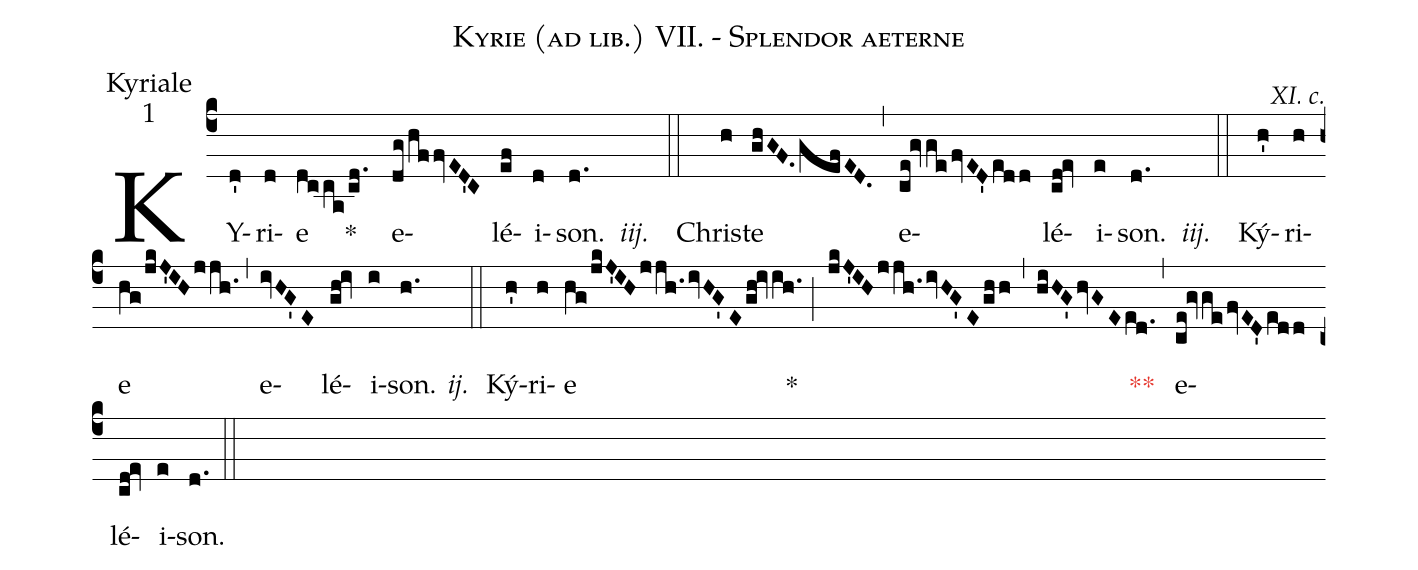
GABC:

name:Kyrie (ad lib.) VII. - Splendor aeterne;
office-part:Kyriale;
mode:1;
commentary:XI. c.;
%%
(c4) KY(d')ri(d)e(dcca/cd.) *() e(dg/hffvED'C)lé(ef)i(d)son.(d.) <i>iij.</i>() (::)
Chris(h)te(ghGF./gefED.) (,) e(ce!gvge/fvED'edd)lé(cd!ev)i(e)son.(d.) <i>iij.</i>() (::)
Ký(h')ri(h)e(hg/jkJ'IH/jjh.) (,) e(ivHG'E)lé(gh!iv)i(i)son.(h.) <i>ij.</i>() (::)
Ký(h')ri(h)e(hg/jkJ'IH/jjh./ivHG'E/gh!ivih.) *(;) (jkJ'IH/jjh./ivHG'E/ghh) (,) (hiHG'hvGEed.) <c>**</c>(,) e(ce!gvge/fvED'/edd)lé(cd!ev)i(e)son.(d.) (::)
